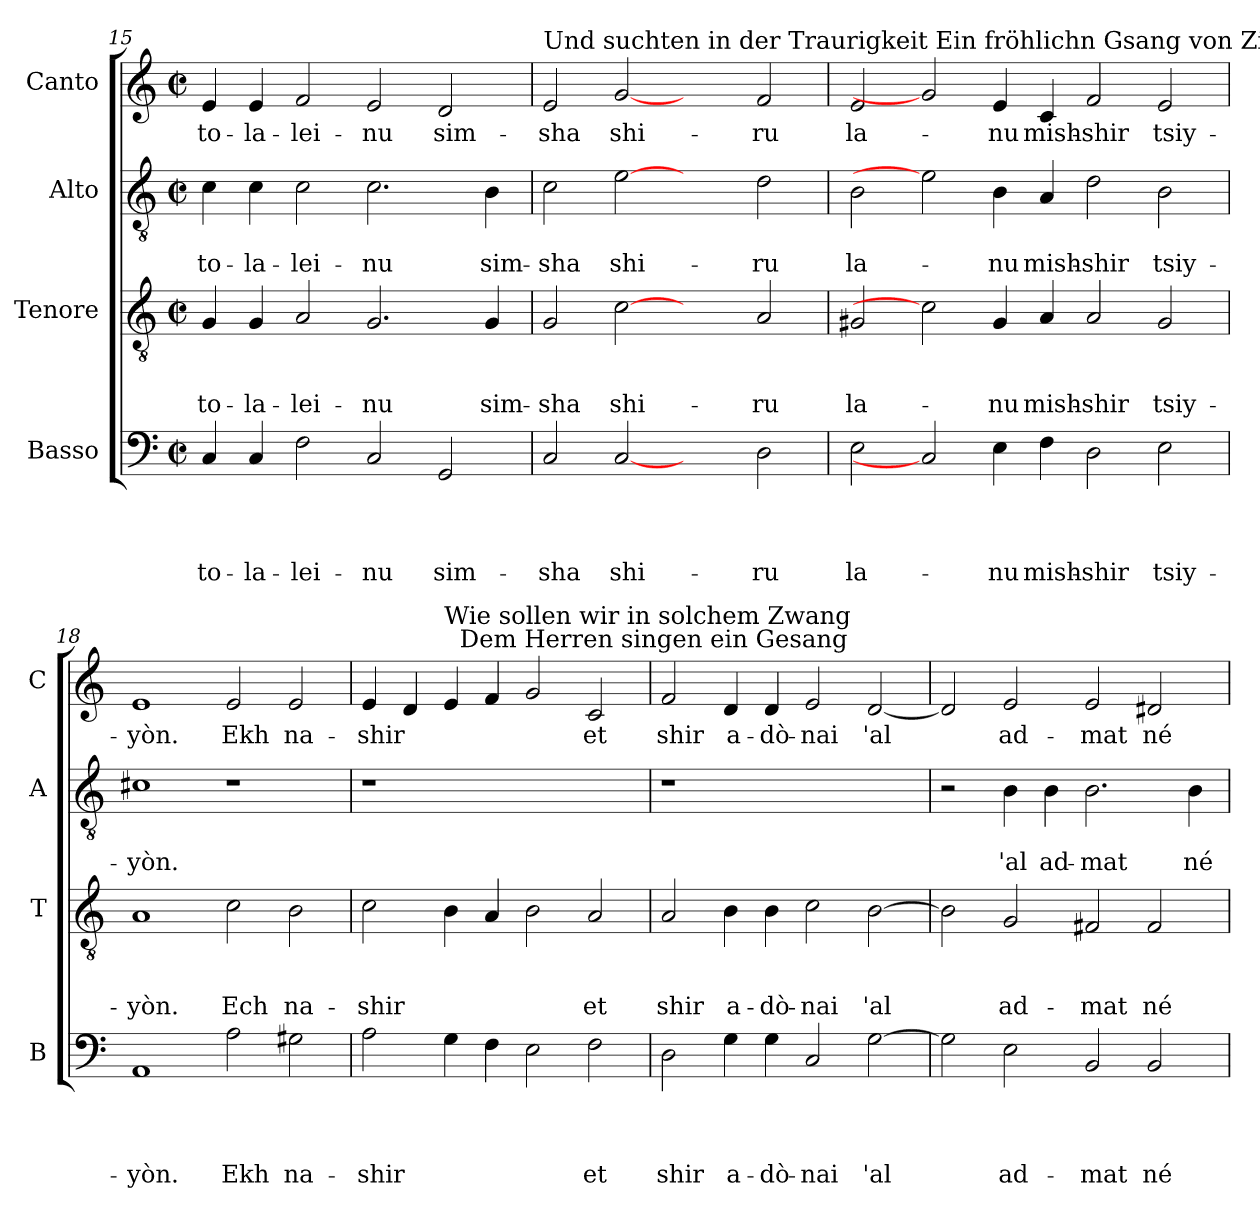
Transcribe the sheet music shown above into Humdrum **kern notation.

**kern	**text	**text	**text	**text	**kern	**text	**text	**text	**kern	**text	**text	**kern	**text
*part4	*part4	*part4	*part4	*part4	*part3	*part3	*part3	*part3	*part2	*part2	*part2	*part1	*part1
*staff4	*staff4	*staff4	*staff4	*staff4	*staff3	*staff3	*staff3	*staff3	*staff2	*staff2	*staff2	*staff1	*staff1
*I"Basso	*	*	*	*	*I"Tenore	*	*	*	*I"Alto	*	*	*I"Canto	*
*I'B	*	*	*	*	*I'T	*	*	*	*I'A	*	*	*I'C	*
*clefF4	*	*	*	*	*clefGv2	*	*	*	*clefGv2	*	*	*clefG2	*
*k[]	*	*	*	*	*k[]	*	*	*	*k[]	*	*	*k[]	*
*C:	*	*	*	*	*C:	*	*	*	*C:	*	*	*C:	*
*M2/2	*	*	*	*	*M2/2	*	*	*	*M2/2	*	*	*M2/2	*
*met(c|)	*	*	*	*	*met(c|)	*	*	*	*met(c|)	*	*	*met(c|)	*
=15	=15	=15	=15	=15	=15	=15	=15	=15	=15	=15	=15	=15	=15
!	!	!	!	!LO:LY:b	!	!	!	!LO:LY:b	!	!	!LO:LY:b	!	!LO:LY:b
4C/	.	.	.	-to-	4G/	.	.	-to-	4c\	.	-to-	4e/	-to-
!	!	!	!	!LO:LY:b	!	!	!	!LO:LY:b	!	!	!LO:LY:b	!	!LO:LY:b
4C/	.	.	.	-la-	4G/	.	.	-la-	4c\	.	-la-	4e/	-la-
!	!	!	!	!LO:LY:b	!	!	!	!LO:LY:b	!	!	!LO:LY:b	!	!LO:LY:b
2F\	.	.	.	-lei-	2A/	.	.	-lei-	2c\	.	-lei-	2f/	-lei-
!	!	!	!	!LO:LY:b	!	!	!	!LO:LY:b	!	!	!LO:LY:b	!	!LO:LY:b
2C/	.	.	.	-nu	2.G/	.	.	-nu	2.c\	.	-nu	2e/	-nu
!	!	!	!	!LO:LY:b	!	!	!	!	!	!	!	!	!LO:LY:b
2GG/	.	.	.	sim-	.	.	.	.	.	.	.	2d/	sim-
!	!	!	!	!	!	!	!	!LO:LY:b	!	!	!LO:LY:b	!	!
.	.	.	.	.	4G/	.	.	sim-	4B\	.	sim-	.	.
!!LO:LB:g=z
=16	=16	=16	=16	=16	=16	=16	=16	=16	=16	=16	=16	=16	=16
!	!	!	!	!	!	!	!	!	!	!	!	!LO:TX:a:t=Und suchten in der Traurigkeit  Ein fröhlichn Gsang von Zion.	!
!	!	!	!	!LO:LY:b	!	!	!	!LO:LY:b	!	!	!LO:LY:b	!	!LO:LY:b
2C/	.	.	.	-sha	2G/	.	.	-sha	2c\	.	-sha	2e/	-sha
!	!	!	!	!LO:LY:b	!	!	!	!LO:LY:b	!	!	!LO:LY:b	!	!LO:LY:b
[2C	.	.	.	shi-	[2c	.	.	shi-	[2e	.	shi-	[2g	shi-
2ryy	.	.	.	.	2ryy	.	.	.	2ryy	.	.	2ryy	.
!	!	!	!	!LO:LY:b	!	!	!	!LO:LY:b	!	!	!LO:LY:b	!	!LO:LY:b
2D\	.	.	.	-ru	2A/	.	.	-ru	2d\	.	-ru	2f/	-ru
=17	=17	=17	=17	=17	=17	=17	=17	=17	=17	=17	=17	=17	=17
!	!	!	!	!LO:LY:b	!	!	!	!LO:LY:b	!	!	!LO:LY:b	!	!LO:LY:b
2E\	.	.	.	la-	2G#X/	.	.	la-	2B\	.	la-	2e/	la-
2C]	.	.	.	.	2c]	.	.	.	2e]	.	.	2g]	.
!	!	!	!	!LO:LY:b	!	!	!	!LO:LY:b	!	!	!LO:LY:b	!	!LO:LY:b
4E\	.	.	.	-nu	4G#/	.	.	-nu	4B\	.	-nu	4e/	-nu
!	!	!	!	!LO:LY:b	!	!	!	!LO:LY:b	!	!	!LO:LY:b	!	!LO:LY:b
4F\	.	.	.	mish-	4A/	.	.	mish-	4A/	.	mish-	4c/	mish-
!	!	!	!	!LO:LY:b	!	!	!	!LO:LY:b	!	!	!LO:LY:b	!	!LO:LY:b
2D\	.	.	.	-shir	2A/	.	.	-shir	2d\	.	-shir	2f/	-shir
!	!	!	!	!LO:LY:b	!	!	!	!LO:LY:b	!	!	!LO:LY:b	!	!LO:LY:b
2E\	.	.	.	tsiy-	2G#/	.	.	tsiy-	2B\	.	tsiy-	2e/	tsiy-
=18	=18	=18	=18	=18	=18	=18	=18	=18	=18	=18	=18	=18	=18
!	!	!	!	!LO:LY:b	!	!	!	!LO:LY:b	!	!	!LO:LY:b	!	!LO:LY:b
1AA	.	.	.	-yòn.	1A	.	.	-yòn.	1c#X	.	-yòn.	1e	-yòn.
!	!	!	!	!LO:LY:b	!	!	!	!LO:LY:b	!	!	!	!	!LO:LY:b
2A\	.	.	.	Ekh	2c\	.	.	Ech	1r	.	.	2e/	Ekh
!	!	!	!	!LO:LY:b	!	!	!	!LO:LY:b	!	!	!	!	!LO:LY:b
2G#X\	.	.	.	na-	2B\	.	.	na-	.	.	.	2e/	na-
=19	=19	=19	=19	=19	=19	=19	=19	=19	=19	=19	=19	=19	=19
!	!	!	!	!LO:LY:b	!	!	!	!LO:LY:b	!	!	!	!	!LO:LY:b
2A\	.	.	.	-shir	2c\	.	.	-shir	1r	.	.	4e/	-shir
.	.	.	.	.	.	.	.	.	.	.	.	4d/	.
!	!	!	!	!	!	!	!	!	!	!	!	!LO:TX:a:t=Wie sollen wir in solchem Zwang \n    Dem Herren singen ein Gesang	!
4G\	.	.	.	.	4B\	.	.	.	.	.	.	4e/	.
4F\	.	.	.	.	4A/	.	.	.	.	.	.	4f/	.
2E\	.	.	.	.	2B\	.	.	.	1ryy	.	.	2g/	.
!	!	!	!	!LO:LY:b	!	!	!	!LO:LY:b	!	!	!	!	!LO:LY:b
2F\	.	.	.	et	2A/	.	.	et	.	.	.	2c/	et
=20	=20	=20	=20	=20	=20	=20	=20	=20	=20	=20	=20	=20	=20
!	!	!	!	!LO:LY:b	!	!	!	!LO:LY:b	!	!	!	!	!LO:LY:b
2D\	.	.	.	shir	2A/	.	.	shir	1r	.	.	2f/	shir
!	!	!	!	!LO:LY:b	!	!	!	!LO:LY:b	!	!	!	!	!LO:LY:b
4G\	.	.	.	a-	4B\	.	.	a-	.	.	.	4d/	a-
!	!	!	!	!LO:LY:b	!	!	!	!LO:LY:b	!	!	!	!	!LO:LY:b
4G\	.	.	.	-dò-	4B\	.	.	-dò-	.	.	.	4d/	-dò-
!	!	!	!	!LO:LY:b	!	!	!	!LO:LY:b	!	!	!	!	!LO:LY:b
2C/	.	.	.	-nai	2c\	.	.	-nai	1ryy	.	.	2e/	-nai
!	!	!	!	!LO:LY:b	!	!	!	!LO:LY:b	!	!	!	!	!LO:LY:b
[2G\	.	.	.	'al	[2B\	.	.	'al	.	.	.	[2d/	'al
!!LO:PB:g=z
=21	=21	=21	=21	=21	=21	=21	=21	=21	=21	=21	=21	=21	=21
2G\]	.	.	.	.	2B\]	.	.	.	2r	.	.	2d/]	.
!	!	!	!	!LO:LY:b	!	!	!	!LO:LY:b	!	!	!LO:LY:b	!	!LO:LY:b
2E\	.	.	.	ad-	2G/	.	.	ad-	4B\	.	'al	2e/	ad-
!	!	!	!	!	!	!	!	!	!	!	!LO:LY:b	!	!
.	.	.	.	.	.	.	.	.	4B\	.	ad-	.	.
!	!	!	!	!LO:LY:b	!	!	!	!LO:LY:b	!	!	!LO:LY:b	!	!LO:LY:b
2BB/	.	.	.	-mat	2F#X/	.	.	-mat	2.B\	.	-mat	2e/	-mat
!	!	!	!	!LO:LY:b	!	!	!	!LO:LY:b	!	!	!	!	!LO:LY:b
2BB/	.	.	.	né-	2F#/	.	.	né-	.	.	.	2d#X/	né-
!	!	!	!	!	!	!	!	!	!	!	!LO:LY:b	!	!
.	.	.	.	.	.	.	.	.	4B\	.	né-	.	.
=	=	=	=	=	=	=	=	=	=	=	=	=	=
*-	*-	*-	*-	*-	*-	*-	*-	*-	*-	*-	*-	*-	*-
